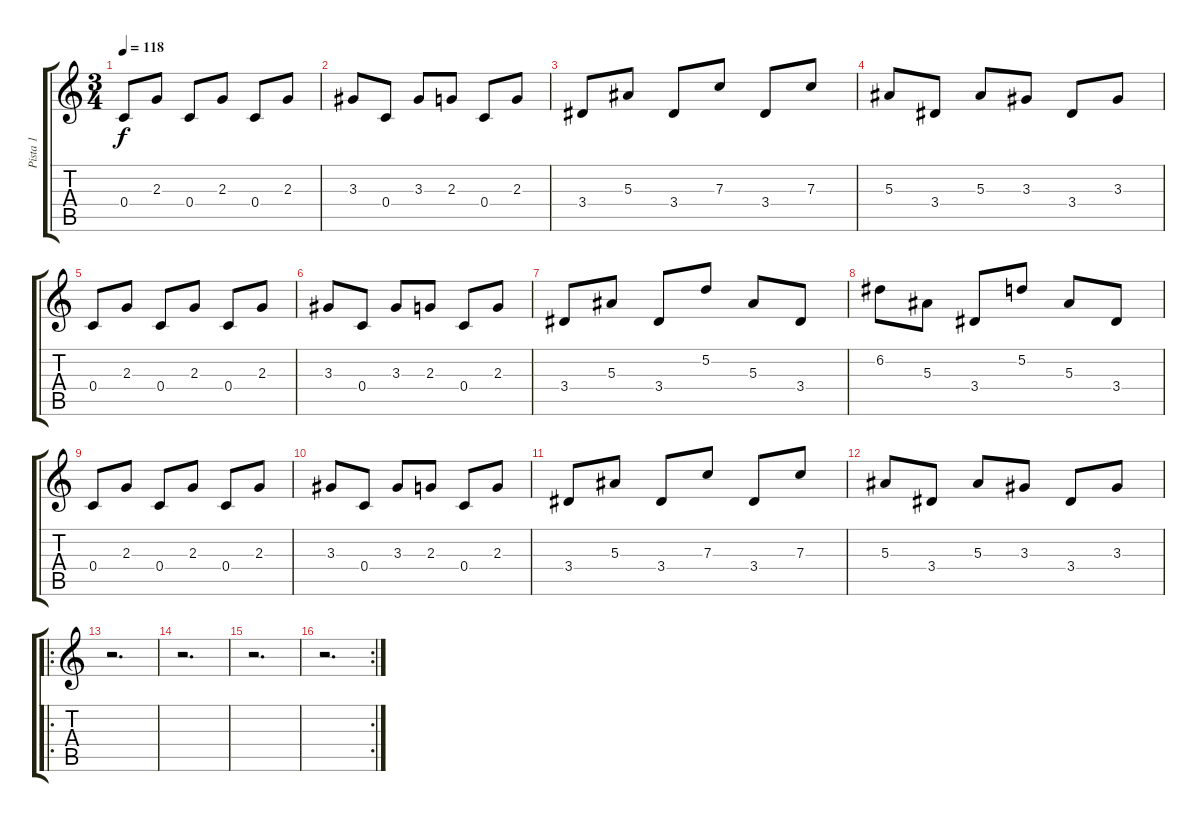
\track ("Pista 1" "Pista 1") {instrument acousticguitarsteel}
\staff {score tabs}
\tuning (D4 A3 F3 C3 G2 C2) {hide}
\ts (3 4)
\tempo 118
\clef g2
\ks c
0.4.8{dy f} 2.3.8 0.4.8 2.3.8 0.4.8 2.3.8 |
3.3.8 0.4.8 3.3.8 2.3.8 0.4.8 2.3.8 |
3.4.8 5.3.8 3.4.8 7.3.8 3.4.8 7.3.8 |
5.3.8 3.4.8 5.3.8 3.3.8 3.4.8 3.3.8 |
0.4.8 2.3.8 0.4.8 2.3.8 0.4.8 2.3.8 |
3.3.8 0.4.8 3.3.8 2.3.8 0.4.8 2.3.8 |
3.4.8 5.3.8 3.4.8 5.2.8 5.3.8 3.4.8 |
6.2.8 5.3.8 3.4.8 5.2.8 5.3.8 3.4.8 |
0.4.8 2.3.8 0.4.8 2.3.8 0.4.8 2.3.8 |
3.3.8 0.4.8 3.3.8 2.3.8 0.4.8 2.3.8 |
3.4.8 5.3.8 3.4.8 7.3.8 3.4.8 7.3.8 |
5.3.8 3.4.8 5.3.8 3.3.8 3.4.8 3.3.8 |
\ro
r.2{d} |
r.2{d} |
r.2{d} |
\rc 2
r.2{d}
